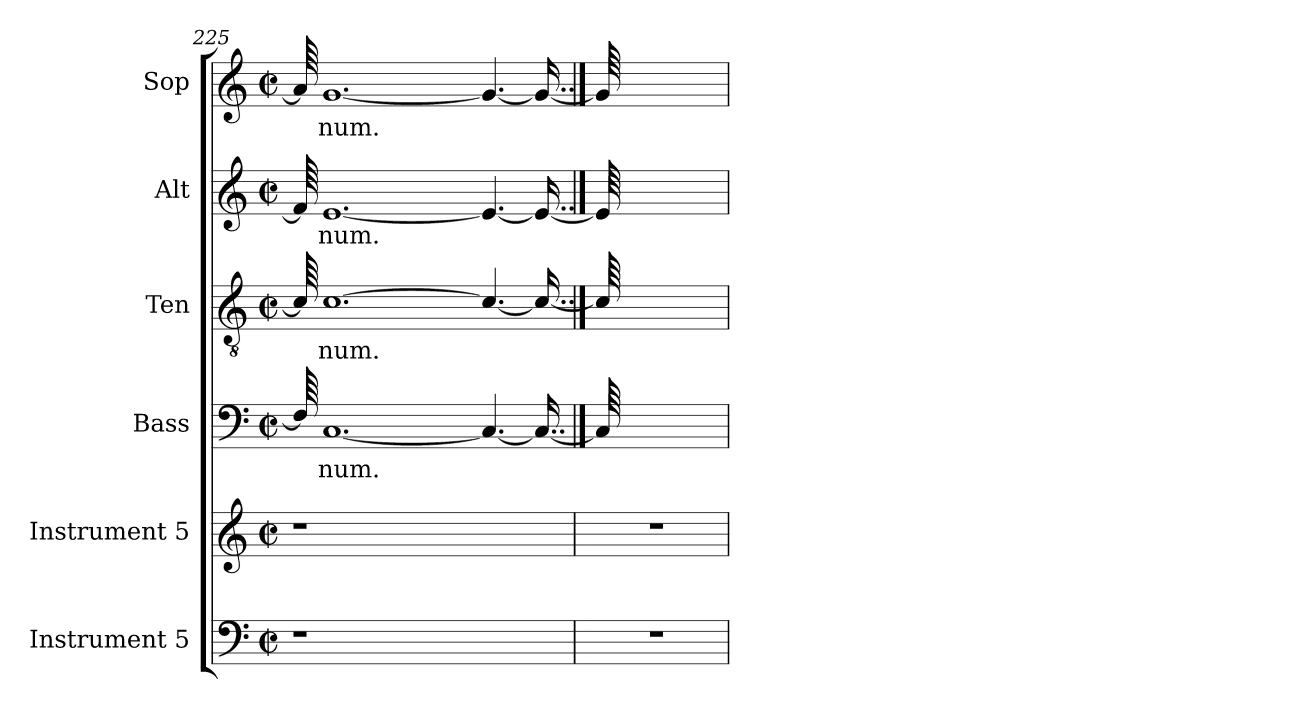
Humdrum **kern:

**kern	**kern	**kern	**text	**kern	**text	**kern	**text	**kern	**text
*part6	*part5	*part4	*part4	*part3	*part3	*part2	*part2	*part1	*part1
*staff6	*staff5	*staff4	*staff4	*staff3	*staff3	*staff2	*staff2	*staff1	*staff1
*I"Instrument 5	*I"Instrument 5	*I"Bass	*	*I"Ten	*	*I"Alt	*	*I"Sop	*
*clefF4	*clefG2	*clefF4	*	*clefGv2	*	*clefG2	*	*clefG2	*
*k[]	*k[]	*k[]	*	*k[]	*	*k[]	*	*k[]	*
*C:	*C:	*C:	*	*C:	*	*C:	*	*C:	*
*M2/2	*M2/2	*M2/2	*	*M2/2	*	*M2/2	*	*M2/2	*
*met(c|)	*met(c|)	*met(c|)	*	*met(c|)	*	*met(c|)	*	*met(c|)	*
=225	=225	=225	=225	=225	=225	=225	=225	=225	=225
1r	1r	64F/]	.	64c/]	.	64f/]	.	64a/]	.
!	!	!	!LO:LY:b:cj	!	!LO:LY:b:cj	!	!LO:LY:b:cj	!	!LO:LY:b:cj
.	.	[<1.C	-num.	[<1.c	-num.	[<1.e	-num.	[<1.g	-num.
1ryy	1ryy	.	.	.	.	.	.	.	.
.	.	4.C/_<	.	4.c/_<	.	4.e/_<	.	4.g/_<	.
.	.	16..C/_<	.	16..c/_<	.	16..e/_<	.	16..g/_<	.
=226	=226	==226	==226	==226	==226	==226	==226	==226	==226
1r	1r	64C/]	.	64c/]	.	64e/]	.	64g/]	.
.	.	2ryy	.	2ryy	.	2ryy	.	2ryy	.
.	.	64%31ryy	.	64%31ryy	.	64%31ryy	.	64%31ryy	.
=	=	=	=	=	=	=	=	=	=
*-	*-	*-	*-	*-	*-	*-	*-	*-	*-
